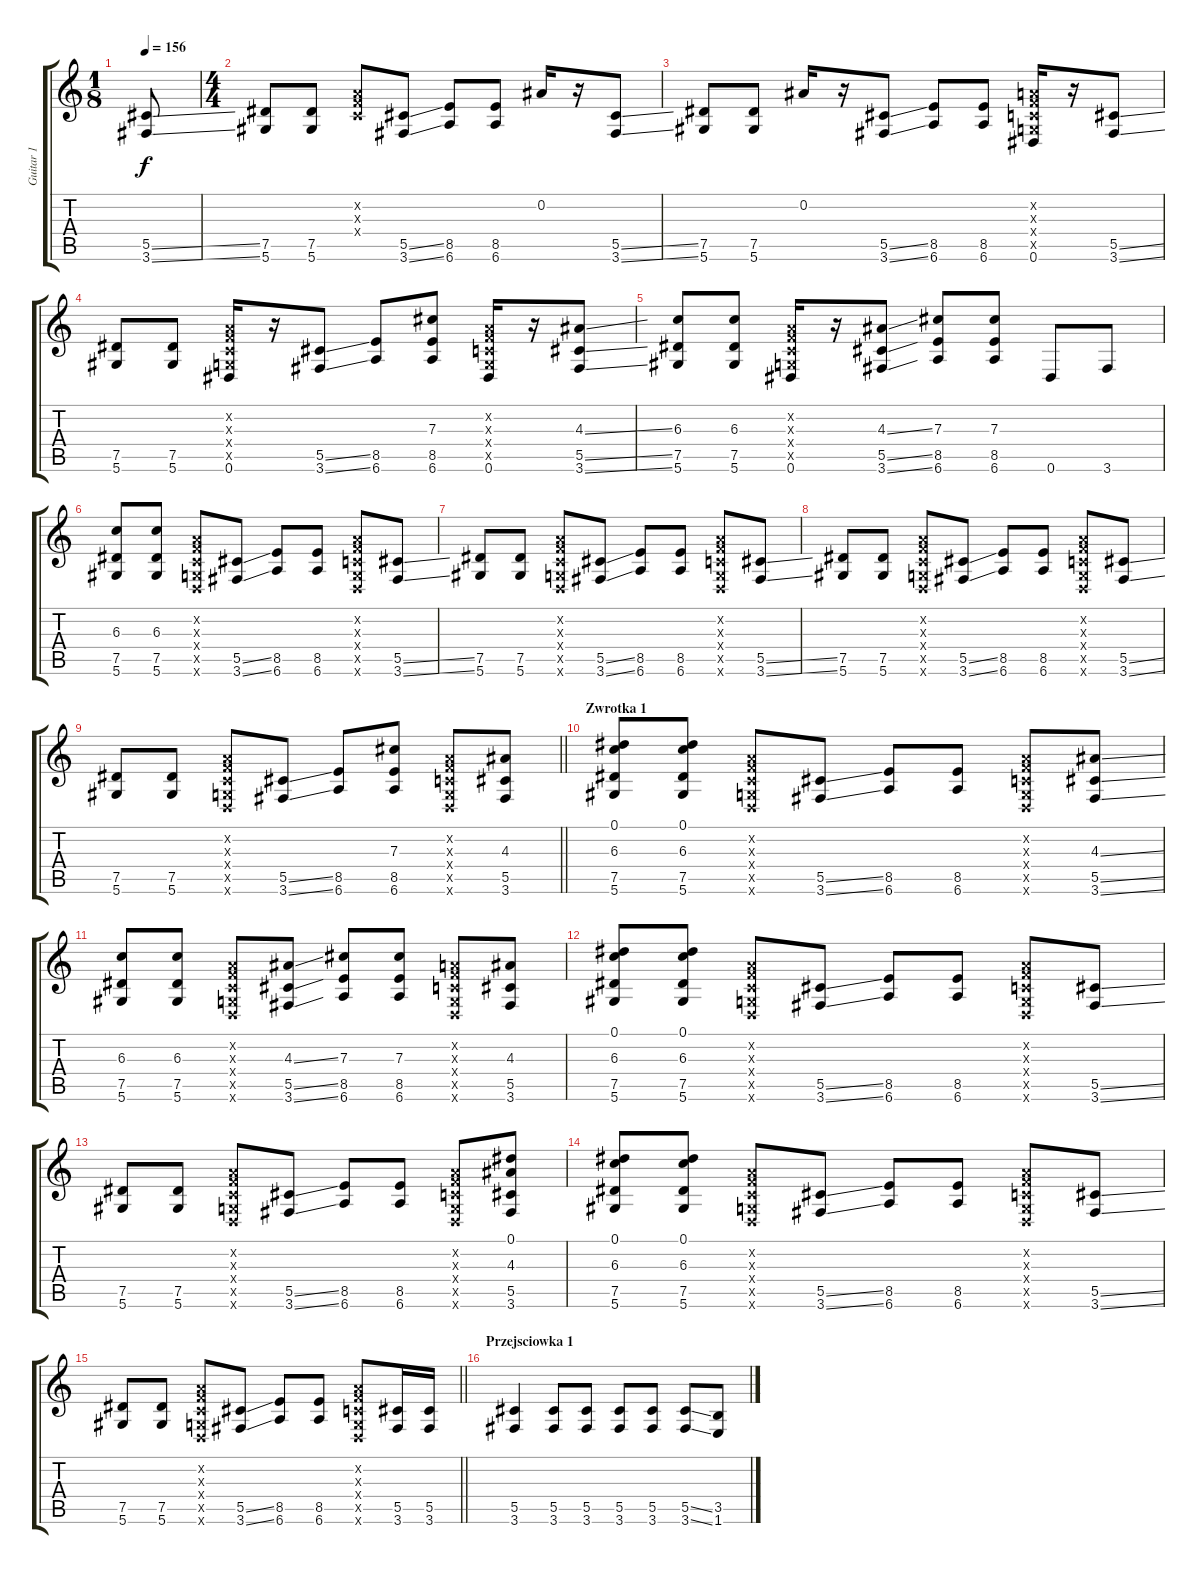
\track ("Guitar 1" "Guitar 1") {instrument overdrivenguitar}
\staff {score tabs}
\tuning (Eb4 Bb3 Gb3 Db3 Ab2 Eb2) {hide}
\ts (1 8)
\tempo 156
\clef g2
\ks c
(5.5{ss} 3.6{ss}).8{dy f instrument overdrivenguitar} |
\ts (4 4)
(7.5 5.6).8 (7.5 5.6).8 (-1.2{x} -1.3{x} -1.4{x}).8 (5.5{ss} 3.6{ss}).8 (8.5 6.6).8 (8.5 6.6).8 0.2.16 r.16 (5.5{ss} 3.6{ss}).8 |
(7.5 5.6).8 (7.5 5.6).8 0.2.16 r.16 (5.5{ss} 3.6{ss}).8 (8.5 6.6).8 (8.5 6.6).8 (-1.2{x} -1.3{x} -1.4{x} -1.5{x} 0.6).16 r.16 (5.5{ss} 3.6{ss}).8 |
(7.5 5.6).8 (7.5 5.6).8 (-1.2{x} -1.3{x} -1.4{x} -1.5{x} 0.6).16 r.16 (5.5{ss} 3.6{ss}).8 (8.5 6.6).8 (7.3 8.5 6.6).8 (-1.2{x} -1.3{x} -1.4{x} -1.5{x} 0.6).16 r.16 (4.3{ss} 5.5{ss} 3.6{ss}).8 |
(6.3 7.5 5.6).8 (6.3 7.5 5.6).8 (-1.2{x} -1.3{x} -1.4{x} -1.5{x} 0.6).16 r.16 (4.3{ss} 5.5{ss} 3.6{ss}).8 (7.3 8.5 6.6).8 (7.3 8.5 6.6).8 0.6.8 3.6.8 |
(6.3 7.5 5.6).8 (6.3 7.5 5.6).8 (-1.2{x} -1.3{x} -1.4{x} -1.5{x} -1.6{x}).8 (5.5{ss} 3.6{ss}).8 (8.5 6.6).8 (8.5 6.6).8 (-1.2{x} -1.3{x} -1.4{x} -1.5{x} -1.6{x}).8 (5.5{ss} 3.6{ss}).8 |
(7.5 5.6).8 (7.5 5.6).8 (-1.2{x} -1.3{x} -1.4{x} -1.5{x} -1.6{x}).8 (5.5{ss} 3.6{ss}).8 (8.5 6.6).8 (8.5 6.6).8 (-1.2{x} -1.3{x} -1.4{x} -1.5{x} -1.6{x}).8 (5.5{ss} 3.6{ss}).8 |
(7.5 5.6).8 (7.5 5.6).8 (-1.2{x} -1.3{x} -1.4{x} -1.5{x} -1.6{x}).8 (5.5{ss} 3.6{ss}).8 (8.5 6.6).8 (8.5 6.6).8 (-1.2{x} -1.3{x} -1.4{x} -1.5{x} -1.6{x}).8 (5.5{ss} 3.6{ss}).8 |
\barLineRight lightlight
(7.5 5.6).8 (7.5 5.6).8 (-1.2{x} -1.3{x} -1.4{x} -1.5{x} -1.6{x}).8 (5.5{ss} 3.6{ss}).8 (8.5 6.6).8 (7.3 8.5 6.6).8 (-1.2{x} -1.3{x} -1.4{x} -1.5{x} -1.6{x}).8 (4.3 5.5 3.6).8 |
\section ("" "Zwrotka 1")
(0.1 6.3 7.5 5.6).8 (0.1 6.3 7.5 5.6).8 (-1.2{x} -1.3{x} -1.4{x} -1.5{x} -1.6{x}).8 (5.5{ss} 3.6{ss}).8 (8.5 6.6).8 (8.5 6.6).8 (-1.2{x} -1.3{x} -1.4{x} -1.5{x} -1.6{x}).8 (4.3{ss} 5.5{ss} 3.6{ss}).8 |
(6.3 7.5 5.6).8 (6.3 7.5 5.6).8 (-1.2{x} -1.3{x} -1.4{x} -1.5{x} -1.6{x}).8 (4.3{ss} 5.5{ss} 3.6{ss}).8 (7.3 8.5 6.6).8 (7.3 8.5 6.6).8 (-1.2{x} -1.3{x} -1.4{x} -1.5{x} -1.6{x}).8 (4.3 5.5 3.6).8 |
(0.1 6.3 7.5 5.6).8 (0.1 6.3 7.5 5.6).8 (-1.2{x} -1.3{x} -1.4{x} -1.5{x} -1.6{x}).8 (5.5{ss} 3.6{ss}).8 (8.5 6.6).8 (8.5 6.6).8 (-1.2{x} -1.3{x} -1.4{x} -1.5{x} -1.6{x}).8 (5.5{ss} 3.6{ss}).8 |
(7.5 5.6).8 (7.5 5.6).8 (-1.2{x} -1.3{x} -1.4{x} -1.5{x} -1.6{x}).8 (5.5{ss} 3.6{ss}).8 (8.5 6.6).8 (8.5 6.6).8 (-1.2{x} -1.3{x} -1.4{x} -1.5{x} -1.6{x}).8 (0.1 4.3 5.5 3.6).8 |
(0.1 6.3 7.5 5.6).8 (0.1 6.3 7.5 5.6).8 (-1.2{x} -1.3{x} -1.4{x} -1.5{x} -1.6{x}).8 (5.5{ss} 3.6{ss}).8 (8.5 6.6).8 (8.5 6.6).8 (-1.2{x} -1.3{x} -1.4{x} -1.5{x} -1.6{x}).8 (5.5{ss} 3.6{ss}).8 |
\barLineRight lightlight
(7.5 5.6).8 (7.5 5.6).8 (-1.2{x} -1.3{x} -1.4{x} -1.5{x} -1.6{x}).8 (5.5{ss} 3.6{ss}).8 (8.5 6.6).8 (8.5 6.6).8 (-1.2{x} -1.3{x} -1.4{x} -1.5{x} -1.6{x}).8 (5.5 3.6).16 (5.5 3.6).16 |
\section ("" "Przejsciowka 1")
(5.5 3.6).4 (5.5 3.6).8 (5.5 3.6).8 (5.5 3.6).8 (5.5 3.6).8 (5.5{ss} 3.6{ss}).8 (3.5 1.6).8
